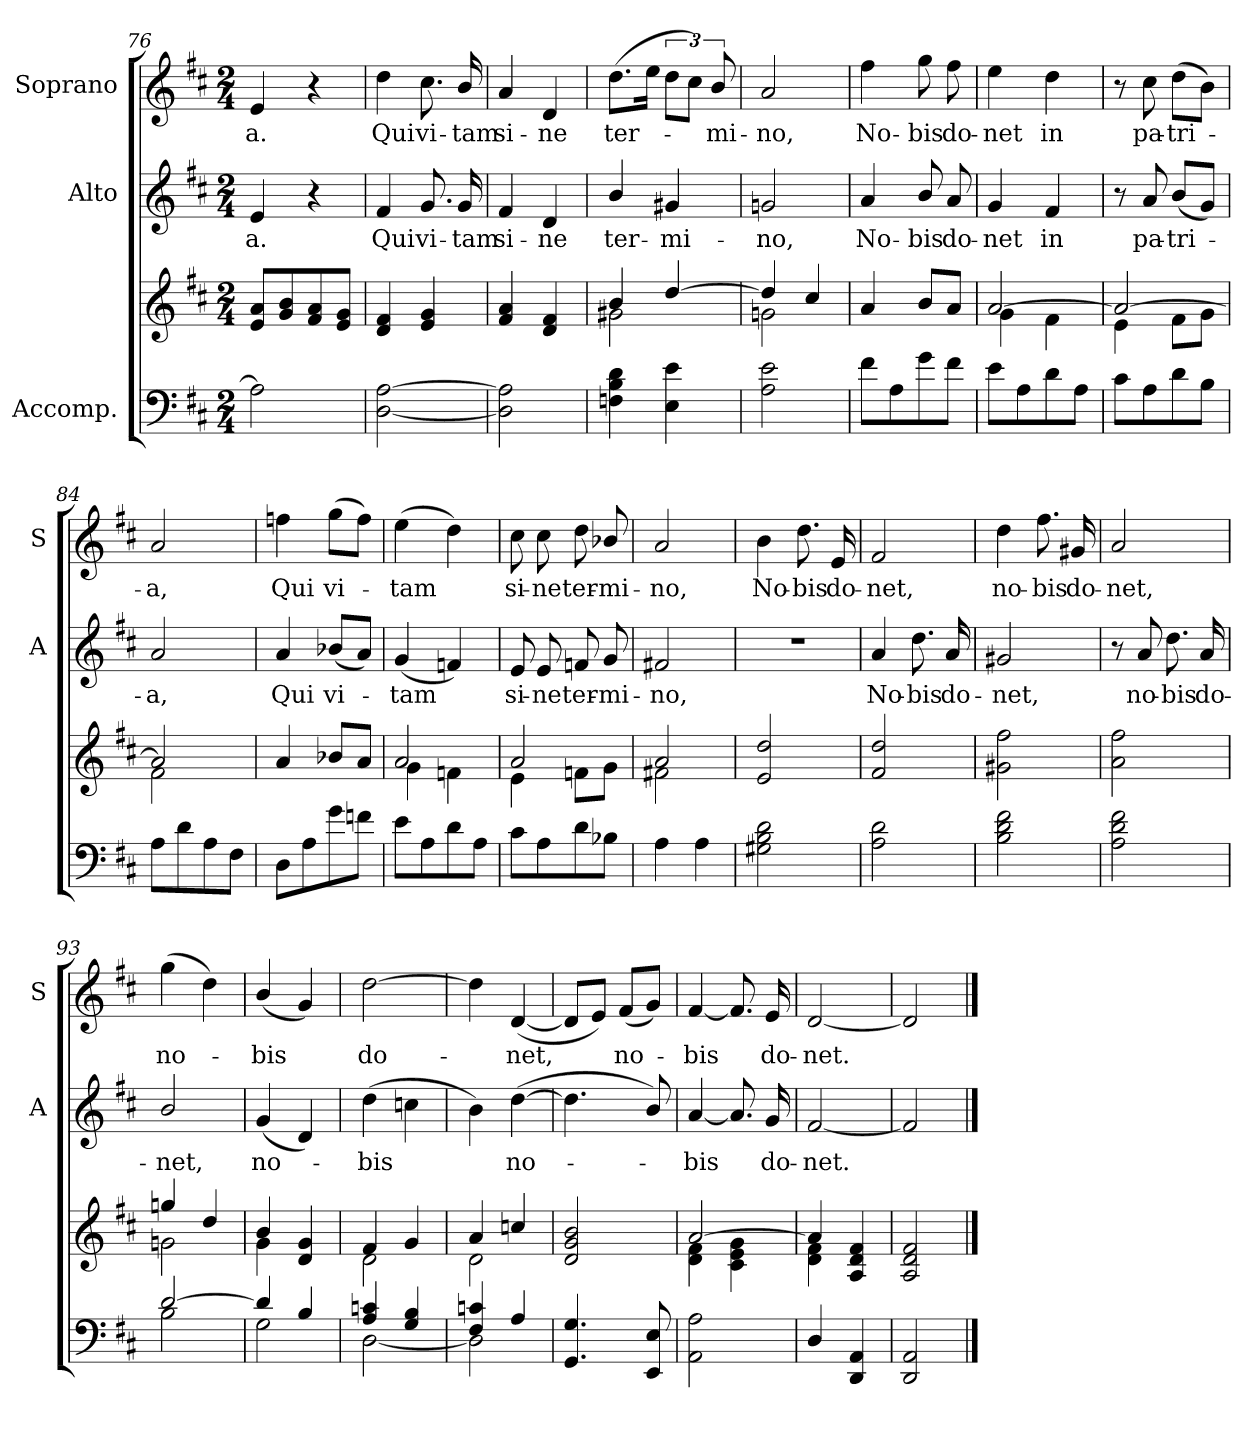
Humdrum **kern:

**kern	**kern	**kern	**text	**kern	**text
*part3	*part3	*part2	*part2	*part1	*part1
*staff4	*staff3	*staff2	*staff2	*staff1	*staff1
*I"Accomp.	*	*I"Alto	*	*I"Soprano	*
*	*	*I'A	*	*I'S	*
!!LO:LB:g=z
*clefF4	*clefG2	*clefG2	*	*clefG2	*
*k[f#c#]	*k[f#c#]	*k[f#c#]	*	*k[f#c#]	*
*D:	*D:	*D:	*	*D:	*
*M2/4	*M2/4	*M2/4	*	*M2/4	*
=76	=76	=76	=76	=76	=76
*	*^	*	*	*	*
!	!	!LO:N:vis=1	!	!LO:LY:b	!	!LO:LY:b
2A]	8e/ 8a/L	2ryy	4e	-a.	4e	-a.
.	8g/ 8b/	.	.	.	.	.
.	8f#/ 8a/	.	4r	.	4r	.
.	8e/ 8g/J	.	.	.	.	.
=77	=77	=77	=77	=77	=77	=77
!	!	!LO:N:vis=1	!	!LO:LY:b	!	!LO:LY:b
[2D [2A	4d/ 4f#/	2ryy	4f#	Qui	4dd	Qui
!	!	!	!	!LO:LY:b	!	!LO:LY:b
.	4e/ 4g/	.	8.g	vi-	8.cc#	vi-
!	!	!	!	!LO:LY:b	!	!LO:LY:b
.	.	.	16g	-tam	16b/	-tam
=78	=78	=78	=78	=78	=78	=78
!	!	!LO:N:vis=1	!	!LO:LY:b	!	!LO:LY:b
2D] 2A]	4f#/ 4a/	2ryy	4f#	si-	4a	si-
!	!	!	!	!LO:LY:b	!	!LO:LY:b
.	4d/ 4f#/	.	4d	-ne	4d	-ne
=79	=79	=79	=79	=79	=79	=79
!	!	!	!	!LO:LY:b	!	!LO:LY:b
4Fn 4B 4d	4b/	2g#X\	4b/	ter-	(>8.ddL	ter-
.	.	.	.	.	16eeJ	.
!	!	!	!	!LO:LY:b	!	!
4E 4e	[4dd/	.	4g#X	-mi-	12ddL	.
.	.	.	.	.	12cc#J)	.
!	!	!	!	!	!	!LO:LY:b
.	.	.	.	.	12b/	mi-
=80	=80	=80	=80	=80	=80	=80
!	!	!	!	!LO:LY:b	!	!LO:LY:b
2A 2e	4dd/]	2gn\	2gn	-no,	2a	-no,
.	4cc#/	.	.	.	.	.
=81	=81	=81	=81	=81	=81	=81
!	!	!LO:N:vis=1	!	!LO:LY:b	!	!LO:LY:b
8f#L	4a/	2ryy	4a	No-	4ff#	No-
8A	.	.	.	.	.	.
!	!	!	!	!LO:LY:b	!	!LO:LY:b
8g	8b/L	.	8b/	-bis	8gg	-bis
!	!	!	!	!LO:LY:b	!	!LO:LY:b
8f#J	8a/J	.	8a	do-	8ff#	do-
=82	=82	=82	=82	=82	=82	=82
!	!	!	!	!LO:LY:b	!	!LO:LY:b
8eL	[2a/	4g\	4g	-net	4ee	-net
8A	.	.	.	.	.	.
!	!	!	!	!LO:LY:b	!	!LO:LY:b
8d	.	4f#\	4f#	in	4dd	in
8AJ	.	.	.	.	.	.
=83	=83	=83	=83	=83	=83	=83
8c#L	2a/_	4e\	8r	.	8r	.
!	!	!	!	!LO:LY:b	!	!LO:LY:b
8A	.	.	8a	pa-	8cc#	pa-
!	!	!	!	!LO:LY:b	!	!LO:LY:b
8d	.	8f#\L	(<8bL	-tri-	(>8ddL	-tri-
8BJ	.	8g\J	8gJ)	.	8bJ)	.
!!LO:LB:g=z
=84	=84	=84	=84	=84	=84	=84
!	!	!	!	!LO:LY:b	!	!LO:LY:b
8AL	2a]	2f#\	2a	a,	2a	a,
8d	.	.	.	.	.	.
8A	.	.	.	.	.	.
8F#J	.	.	.	.	.	.
=85	=85	=85	=85	=85	=85	=85
!	!	!LO:N:vis=1	!	!LO:LY:b	!	!LO:LY:b
8DL	4a	2ryy	4a	Qui	4ffn	Qui
8A	.	.	.	.	.	.
!	!	!	!	!LO:LY:b	!	!LO:LY:b
8g	8b-XL	.	(<8b-XL	vi-	(>8ggL	vi-
8fnJ	8aJ	.	8aJ)	.	8ffJ)	.
=86	=86	=86	=86	=86	=86	=86
!	!	!	!	!LO:LY:b	!	!LO:LY:b
8eL	2a	4g\	(<4g	tam	(>4ee	tam
8A	.	.	.	.	.	.
8d	.	4fn\	4fn)	.	4dd)	.
8AJ	.	.	.	.	.	.
=87	=87	=87	=87	=87	=87	=87
!	!	!	!	!LO:LY:b	!	!LO:LY:b
8c#L	2a	4e\	8e	si-	8cc#	si-
!	!	!	!	!LO:LY:b	!	!LO:LY:b
8A	.	.	8e	-ne	8cc#	-ne
!	!	!	!	!LO:LY:b	!	!LO:LY:b
8d	.	8fn\L	8fn	ter-	8dd	ter-
!	!	!	!	!LO:LY:b	!	!LO:LY:b
8B-XJ	.	8g\J	8g	-mi-	8b-X/	-mi-
=88	=88	=88	=88	=88	=88	=88
!	!	!	!	!LO:LY:b	!	!LO:LY:b
4A	2a	2f#X\	2f#X	-no,	2a	-no,
4A	.	.	.	.	.	.
=89	=89	=89	=89	=89	=89	=89
!	!	!LO:N:vis=1	!LO:N:vis=1	!	!	!LO:LY:b
2G#X 2B 2d	2e 2dd	2ryy	2r	.	4b	No-
!	!	!	!	!	!	!LO:LY:b
.	.	.	.	.	8.dd	-bis
!	!	!	!	!	!	!LO:LY:b
.	.	.	.	.	16e	do-
=90	=90	=90	=90	=90	=90	=90
!	!	!LO:N:vis=1	!	!LO:LY:b	!	!LO:LY:b
2A 2d	2f# 2dd	2ryy	4a	No-	2f#	-net,
!	!	!	!	!LO:LY:b	!	!
.	.	.	8.dd	-bis	.	.
!	!	!	!	!LO:LY:b	!	!
.	.	.	16a	do-	.	.
=91	=91	=91	=91	=91	=91	=91
!	!LO:N:vis=1	!	!	!LO:LY:b	!	!LO:LY:b
2B 2d 2f#	2ryy	2g#X\ 2ff#\	2g#X	-net,	4dd	no-
!	!	!	!	!	!	!LO:LY:b
.	.	.	.	.	8.ff#	-bis
!	!	!	!	!	!	!LO:LY:b
.	.	.	.	.	16g#X	do-
!!LO:LB:g=z
=92	=92	=92	=92	=92	=92	=92
!LO:N:vis=1	!LO:N:vis=1	!	!	!	!	!LO:LY:b
*^	*	*	*	*	*	*
2ryy	2A\ 2d\ 2f#\	2ryy	2a\ 2ff#\	8r	.	2a	-net,
!	!	!	!	!	!LO:LY:b	!	!
.	.	.	.	8a	no-	.	.
!	!	!	!	!	!LO:LY:b	!	!
.	.	.	.	8.dd	-bis	.	.
!	!	!	!	!	!LO:LY:b	!	!
.	.	.	.	16a	do-	.	.
=93	=93	=93	=93	=93	=93	=93	=93
!	!	!	!	!	!LO:LY:b	!	!LO:LY:b
[2d/	2B\	4ggn/	2gn\	2b/	-net,	(>4gg	no-
.	.	4dd/	.	.	.	4dd)	.
=94	=94	=94	=94	=94	=94	=94	=94
!	!	!	!	!	!LO:LY:b	!	!LO:LY:b
4d/]	2G\	4b/	4g\	(<4g	no-	(<4b/	bis
4B/	.	4d/ 4g/	4ryy	4d)	.	4g)	.
=95	=95	=95	=95	=95	=95	=95	=95
!	!	!	!	!	!LO:LY:b	!	!LO:LY:b
4A/ 4cn/	[2D\	4f#/	2d\	(>4dd	bis	[2dd	do-
4G/ 4B/	.	4g/	.	4ccn	.	.	.
=96	=96	=96	=96	=96	=96	=96	=96
4F#/ 4cn/	2D\]	4a/	2d\	4b)	.	4dd]	.
!	!	!	!	!	!LO:LY:b	!	!LO:LY:b
4A/	.	4ccn/	.	(>[4dd	no-	(<[4d	net,
=97	=97	=97	=97	=97	=97	=97	=97
!	!LO:N:vis=1	!	!LO:N:vis=1	!	!	!	!
4.GG/ 4.G/	2ryy	2d/ 2g/ 2b/	2ryy	4.dd]	.	8dL]	.
.	.	.	.	.	.	8eJ)	.
!	!	!	!	!	!	!	!LO:LY:b
.	.	.	.	.	.	(<8f#L	no-
8EE/ 8E/	.	.	.	8b/)	.	8gJ)	.
=98	=98	=98	=98	=98	=98	=98	=98
!LO:N:vis=1	!	!	!	!	!LO:LY:b	!	!LO:LY:b
2ryy	2AA\ 2A\	[2a/	4d\ 4f#\	[4a	bis	[4f#	bis
.	.	.	4c#\ 4e\ 4g\	8.a]	.	8.f#]	.
!	!	!	!	!	!LO:LY:b	!	!LO:LY:b
.	.	.	.	16g	do-	16e	do-
=99	=99	=99	=99	=99	=99	=99	=99
!	!	!	!	!	!LO:LY:b	!	!LO:LY:b
4ryy	4D/	4a/]	4d\ 4f#\	[2f#	-net.	[2d	-net.
4DD/ 4AA/	4ryy	4A/ 4d/ 4f#/	4ryy	.	.	.	.
=100	=100	=100	=100	=100	=100	=100	=100
!	!LO:N:vis=1	!	!LO:N:vis=1	!	!	!	!
2DD/ 2AA/	2ryy	2A/ 2d/ 2f#/	2ryy	2f#]	.	2d]	.
*v	*v	*	*	*	*	*	*
*	*v	*v	*	*	*	*
==	==	==	==	==	==
*-	*-	*-	*-	*-	*-
